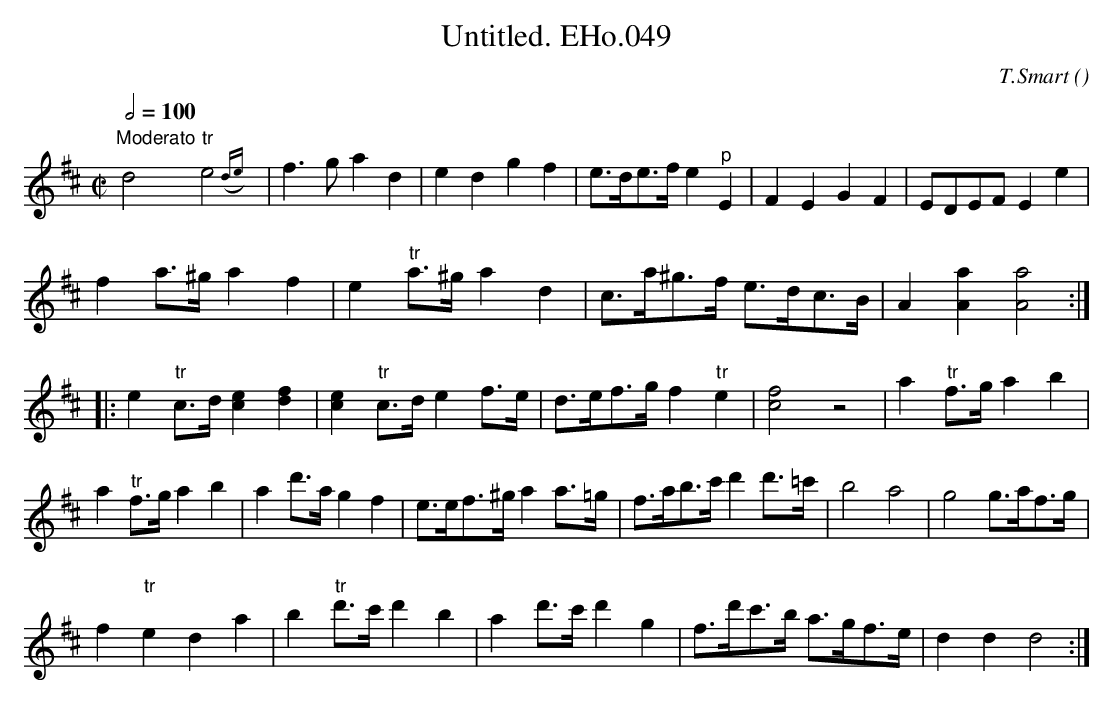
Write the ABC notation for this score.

X:1
T:Untitled. EHo.049
M:C|
L:1/8
Q:1/2=100
C:T.Smart
O:
K:D
"Moderato" d4"tr"e4{(de)} | f3ga2d2 | e2d2g2f2 | e>de>f e2 "^p"E2 | F2E2G2F2 | EDEF E2e2 |
f2a>^g a2f2 | e2"tr"a>^g a2d2 | c>a^g>f e>dc>B | A2[A2a2] [A4a4] :|
|: e2"tr"c>d [c2e2][d2f2] | [c2e2]"tr"c>d e2f>e | d>ef>g f2"tr"e2 | [c4f4]z4 | a2"tr"f>g a2b2 |
a2"tr"f>ga2b2 | a2d'>ag2f2 | e>ef>^ga2a>=g | f>ab>c' d'2 d'>=c' | b4a4 | g4g>af>g |
f2"tr"e2d2a2 | b2"tr"d'>c'd'2b2 | a2d'>c'd'2g2 | f>d'c'>b a>gf>e | d2d2d4 :|
